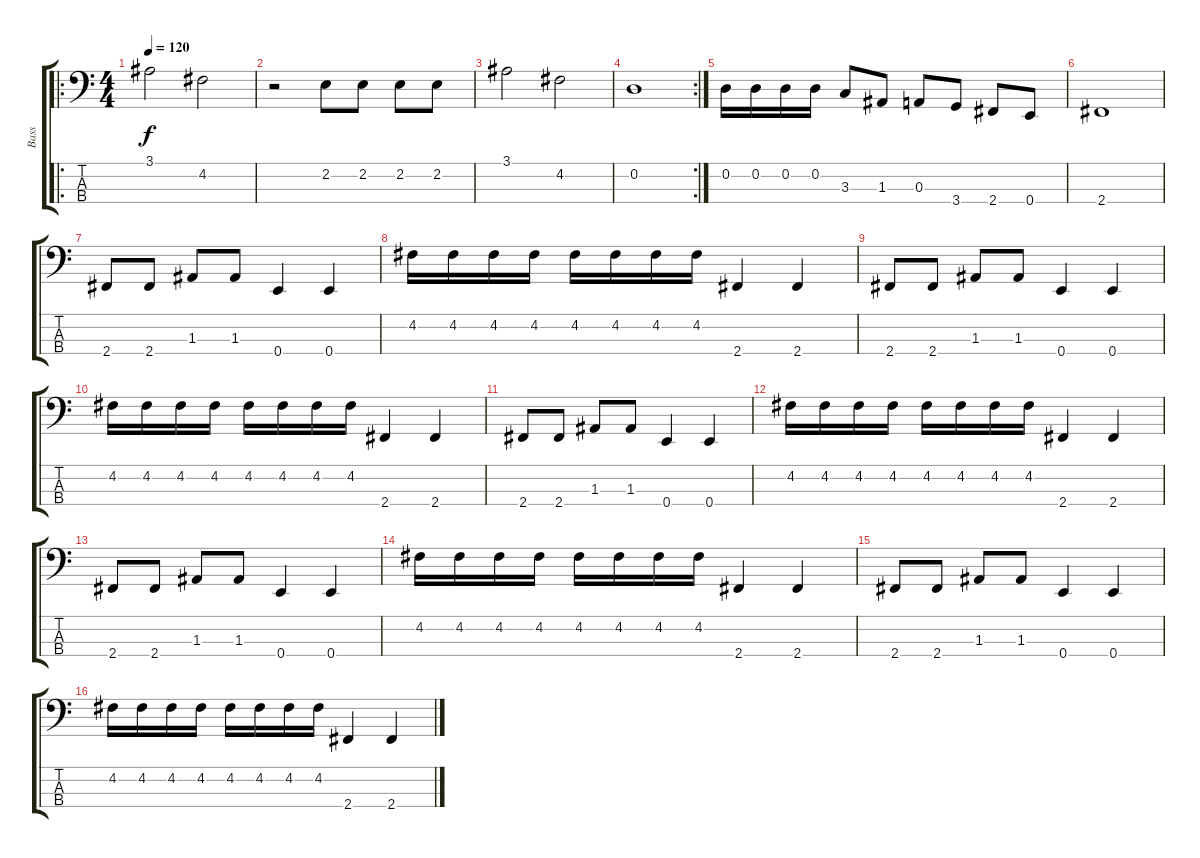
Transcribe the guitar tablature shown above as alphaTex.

\track ("Bass" "Bass") {instrument electricbassfinger}
\staff {score tabs}
\tuning (G2 D2 A1 E1) {hide}
\ro
\ts (4 4)
\tempo 120
\clef f4
\ks c
3.1.2{dy f} 4.2.2 |
r.2 2.2.8 2.2.8 2.2.8 2.2.8 |
3.1.2 4.2.2 |
\rc 2
0.2.1 |
0.2.16 0.2.16 0.2.16 0.2.16 3.3.8 1.3.8 0.3.8 3.4.8 2.4.8 0.4.8 |
2.4.1 |
2.4.8 2.4.8 1.3.8 1.3.8 0.4.4 0.4.4 |
4.2.16 4.2.16 4.2.16 4.2.16 4.2.16 4.2.16 4.2.16 4.2.16 2.4.4 2.4.4 |
2.4.8 2.4.8 1.3.8 1.3.8 0.4.4 0.4.4 |
4.2.16 4.2.16 4.2.16 4.2.16 4.2.16 4.2.16 4.2.16 4.2.16 2.4.4 2.4.4 |
2.4.8 2.4.8 1.3.8 1.3.8 0.4.4 0.4.4 |
4.2.16 4.2.16 4.2.16 4.2.16 4.2.16 4.2.16 4.2.16 4.2.16 2.4.4 2.4.4 |
2.4.8 2.4.8 1.3.8 1.3.8 0.4.4 0.4.4 |
4.2.16 4.2.16 4.2.16 4.2.16 4.2.16 4.2.16 4.2.16 4.2.16 2.4.4 2.4.4 |
2.4.8 2.4.8 1.3.8 1.3.8 0.4.4 0.4.4 |
4.2.16 4.2.16 4.2.16 4.2.16 4.2.16 4.2.16 4.2.16 4.2.16 2.4.4 2.4.4
